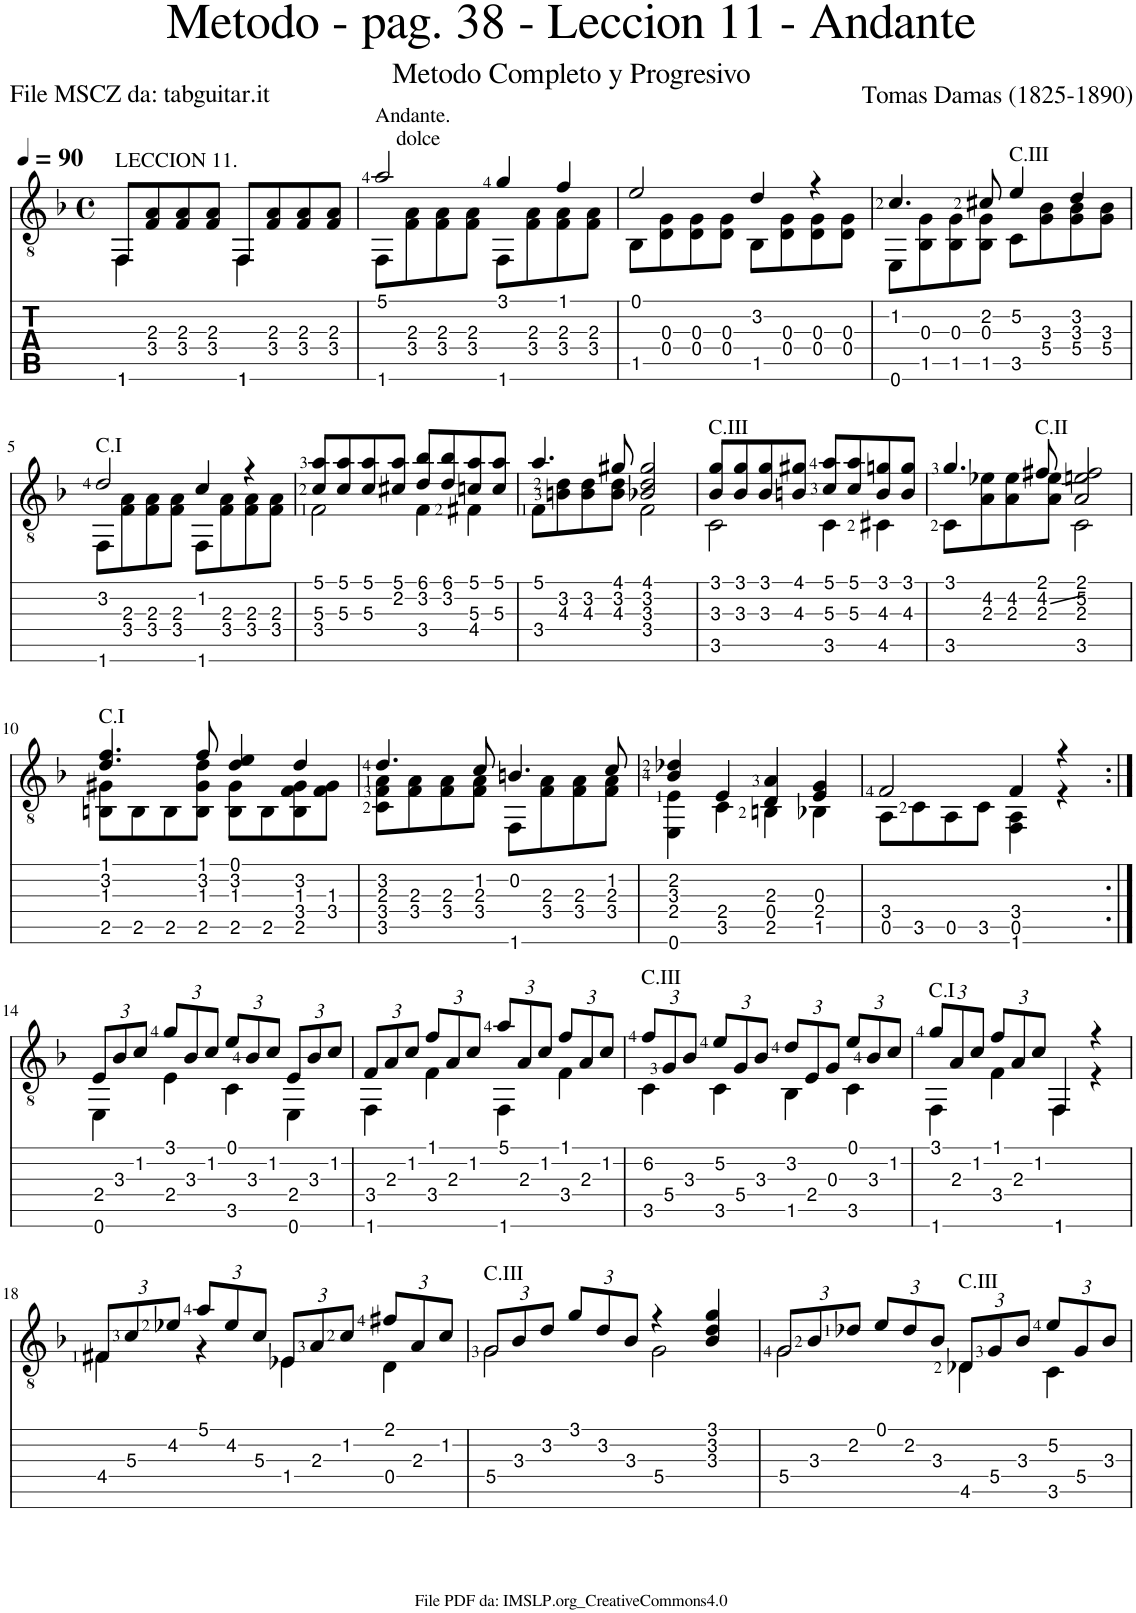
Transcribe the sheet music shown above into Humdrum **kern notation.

**kern	**kern
*part1	*part1
*staff2	*staff1
*I"Guitar	*
*I'Guit.	*
*stria6	*
*	*clefGv2
*k[b-]	*k[b-]
*M4/4	*M4/4
*met(c)	*met(c)
*MM90	*MM90
=1	=1
*^	*^
!	!	!LO:TX:a:t=LECCION 11.	!
8FFL	4FF	8FF/L	4FF\
8F\ 8A\J	.	8F/ 8A/	.
8F\ 8A\L	4ryy	8F/ 8A/	4ryy
8F\ 8A\J	.	8F/ 8A/J	.
8FFL	4FF	8FF/L	4FF\
8F\ 8A\J	.	8F/ 8A/	.
8F\ 8A\L	4ryy	8F/ 8A/	4ryy
8F\ 8A\J	.	8F/ 8A/J	.
=2	=2	=2	=2
!	!	!LO:TX:a:t=Andante.	!
!	!	!LO:TX:a:t=dolce	!
2a	8FFL	2a/	8FF\L
.	8F\ 8A\J	.	8F\ 8A\
.	8F\ 8A\L	.	8F\ 8A\
.	8F\ 8A\J	.	8F\ 8A\J
4g	8FFL	4g/	8FF\L
.	8F\ 8A\J	.	8F\ 8A\
4f	8F\ 8A\L	4f/	8F\ 8A\
.	8F\ 8A\J	.	8F\ 8A\J
=3	=3	=3	=3
2e	8BB-L	2e/	8BB-\L
.	8D\ 8G\J	.	8D\ 8G\
.	8D\ 8G\L	.	8D\ 8G\
.	8D\ 8G\J	.	8D\ 8G\J
4d	8BB-L	4d/	8BB-\L
.	8D\ 8G\J	.	8D\ 8G\
4r	8D\ 8G\L	4r	8D\ 8G\
.	8D\ 8G\J	.	8D\ 8G\J
=4	=4	=4	=4
4.c	8EEL	4.c/	8EE\L
.	8BB-\ 8G\J	.	8BB-\ 8G\
.	8BB-\ 8G\L	.	8BB-\ 8G\
8c#	8BB-\ 8G\J	8c#X/	8BB-\ 8G\J
!	!	!LO:TX:a:t=C.III	!
4e	8CL	4e/	8C\L
.	8G\ 8B-\J	.	8G\ 8B-\
4d	8G\ 8B-\L	4d/	8G\ 8B-\
.	8G\ 8B-\J	.	8G\ 8B-\J
!!LO:LB:g=z	!!
=5	=5	=5	=5
!	!	!LO:TX:a:t=C.I	!
2d	8FFL	2d/	8FF\L
.	8F\ 8A\J	.	8F\ 8A\
.	8F\ 8A\L	.	8F\ 8A\
.	8F\ 8A\J	.	8F\ 8A\J
4c	8FFL	4c/	8FF\L
.	8F\ 8A\J	.	8F\ 8A\
4r	8F\ 8A\L	4r	8F\ 8A\
.	8F\ 8A\J	.	8F\ 8A\J
=6	=6	=6	=6
8c\ 8a\L	2F	8c/ 8a/L	2F\
8c\ 8a\J	.	8c/ 8a/	.
8c\ 8a\L	.	8c/ 8a/	.
8c#\ 8a\J	.	8c#X/ 8a/J	.
8d\ 8b-\L	4F	8d/ 8b-/L	4F\
8d\ 8b-\J	.	8d/ 8b-/	.
8c\ 8a\L	4F#	8cn/ 8a/	4F#X\
8c\ 8a\J	.	8c/ 8a/J	.
=7	=7	=7	=7
4.a	8FL	4.a/	8F\L
.	8B\ 8d\J	.	8Bn\ 8d\
.	8B\ 8d\L	.	8B\ 8d\
8g#	8B\ 8d\J	8g#X/	8B\ 8d\J
2B- 2d 2g#	2F	2B-X/ 2d/ 2g#/	2F\
=8	=8	=8	=8
!	!	!LO:TX:a:t=C.III	!
8B-\ 8g\L	2C	8B-/ 8g/L	2C\
8B-\ 8g\J	.	8B-/ 8g/	.
8B-\ 8g\L	.	8B-/ 8g/	.
8B\ 8g#\J	.	8Bn/ 8g#X/J	.
8c\ 8a\L	4C	8c/ 8a/L	4C\
8c\ 8a\J	.	8c/ 8a/	.
8B\ 8g\L	4C#	8B/ 8gn/	4C#X\
8B\ 8g\J	.	8B/ 8g/J	.
=9	=9	=9	=9
4.g	8CL	4.g/	8C\L
.	8A\ 8e-\J	.	8A\ 8e-X\
.	8A\ 8e-\L	.	8A\ 8e-\
!	!	!LO:TX:a:t=C.II	!
8f#	8A\ 8e-\J	8f#X/	8A\ 8e-\J
2A 2e 2f#	2C	2A/ 2en/ 2f#/	2C\
!!LO:LB:g=z	!!
=10	=10	=10	=10
!	!	!LO:TX:a:t=C.I	!
4.d 4.f	8BB\ 8G#\L	4.d/ 4.f/	8BBn\ 8G#X\L
.	8BBJ	.	8BB\
.	8BBL	.	8BB\
8f	8BB\ 8G#\ 8d\J	8f/	8BB\ 8G#\ 8d\J
4d 4e	8BB\ 8G#\L	4d/ 4e/	8BB\ 8G#\L
.	8BBJ	.	8BB\
4d	8BB\ 8F\ 8G#\L	4d/	8BB\ 8F\ 8G#\
.	8F\ 8G#\J	.	8F\ 8G#\J
=11	=11	=11	=11
4.d	8C\ 8F\ 8A\L	4.d/	8C\ 8F\ 8A\L
.	8F\ 8A\J	.	8F\ 8A\
.	8F\ 8A\L	.	8F\ 8A\
8c	8F\ 8A\J	8c/	8F\ 8A\J
4.B	8FFL	4.Bn/	8FF\L
.	8F\ 8A\J	.	8F\ 8A\
.	8F\ 8A\L	.	8F\ 8A\
8c	8F\ 8A\J	8c/	8F\ 8A\J
=12	=12	=12	=12
4B- 4d-	4EE 4E	4B-/ 4d-X/	4EE\ 4E\
4E	4C	4E/	4C\
4D 4A	4BB	4D/ 4A/	4BBn\
4E 4G	4BB-	4E/ 4G/	4BB-X\
=13	=13	=13	=13
2F	8AAL	2F/	8AA\L
.	8CJ	.	8C\
.	8AAL	.	8AA\
.	8CJ	.	8C\J
4F	4FF 4AA	4F/	4FF\ 4AA\
4r	4r	4r	4r
!!LO:LB:g=z	!!
=14:|!	=14:|!	=14:|!	=14:|!
*Xbrackettup	*	*Xbrackettup	*
12EL	4EE	12E/L	4EE\
12B-	.	12B-/	.
12cJ	.	12c/J	.
12gL	4E	12g/L	4E\
12B-	.	12B-/	.
12cJ	.	12c/J	.
12eL	4C	12e/L	4C\
12B-	.	12B-/	.
12cJ	.	12c/J	.
12EL	4EE	12E/L	4EE\
12B-	.	12B-/	.
12cJ	.	12c/J	.
=15	=15	=15	=15
12FL	4FF	12F/L	4FF\
12A	.	12A/	.
12cJ	.	12c/J	.
12fL	4F	12f/L	4F\
12A	.	12A/	.
12cJ	.	12c/J	.
12aL	4FF	12a/L	4FF\
12A	.	12A/	.
12cJ	.	12c/J	.
12fL	4F	12f/L	4F\
12A	.	12A/	.
12cJ	.	12c/J	.
=16	=16	=16	=16
!	!	!LO:TX:a:t=C.III	!
12fL	4C	12f/L	4C\
12G	.	12G/	.
12B-J	.	12B-/J	.
12eL	4C	12e/L	4C\
12G	.	12G/	.
12B-J	.	12B-/J	.
12dL	4BB-	12d/L	4BB-\
12E	.	12E/	.
12GJ	.	12G/J	.
12eL	4C	12e/L	4C\
12B-	.	12B-/	.
12cJ	.	12c/J	.
=17	=17	=17	=17
!	!	!LO:TX:a:t=C.I	!
12gL	4FF	12g/L	4FF\
12A	.	12A/	.
12cJ	.	12c/J	.
12fL	4F	12f/L	4F\
12A	.	12A/	.
12cJ	.	12c/J	.
4FF	4FF	4FF/	4FF\
4r	4r	4r	4r
!!LO:LB:g=z	!!
=18	=18	=18	=18
12F#L	4F#	12F#X/L	4F#\
12c	.	12c/	.
12e-J	.	12e-X/J	.
12aL	4r	12a/L	4r
12e-	.	12e-/	.
12cJ	.	12c/J	.
12E-L	4E-	12E-X/L	4E-\
12A	.	12A/	.
12cJ	.	12c/J	.
12f#L	4D	12f#X/L	4D\
12A	.	12A/	.
12cJ	.	12c/J	.
=19	=19	=19	=19
!	!	!LO:TX:a:t=C.III	!
!	!	!LO:N:head=open	!
12GL	2G	12G/L	2G\
12B-	.	12B-/	.
12dJ	.	12d/J	.
12gL	.	12g/L	.
12d	.	12d/	.
12B-J	.	12B-/J	.
4r	2G	4r	2G\
4B- 4d 4g	.	4B-/ 4d/ 4g/	.
=20	=20	=20	=20
!	!	!LO:N:head=open	!
12GL	2G	12G/L	2G\
12B-	.	12B-/	.
12d-J	.	12d-X/J	.
12eL	.	12e/L	.
12d-	.	12d-/	.
12B-J	.	12B-/J	.
!	!	!LO:TX:a:t=C.III	!
12D-L	4D-	12D-X/L	4D-\
12G	.	12G/	.
12B-J	.	12B-/J	.
12eL	4C	12e/L	4C\
12G	.	12G/	.
12B-J	.	12B-/J	.
*v	*v	*	*
*	*v	*v
=	=
*-	*-
